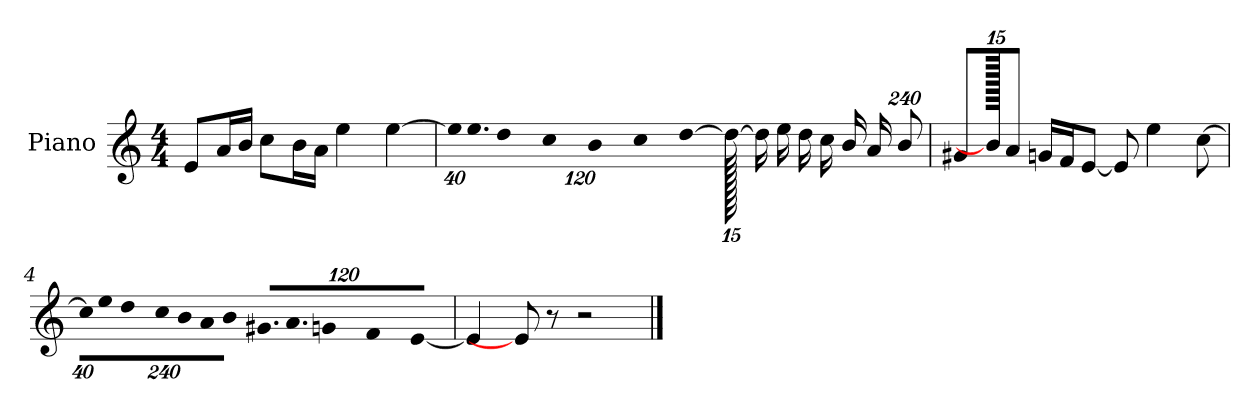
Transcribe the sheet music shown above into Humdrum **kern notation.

**kern
*part1
*staff1
*I"Piano
*I'P-no
*clefG2
*k[]
*M4/4
*MM90
=1
8e/L
16a/L
16b/JJ
8cc\L
16b\L
16a\JJ
4ee\
[4ee\
=2
*Xbrackettup
!LO:N:vis=32
640%23ee\KLL]
!LO:N:vis=16.
960%103ee\
!LO:N:vis=16
1920%137dd\
!LO:N:vis=16
1920%137cc\
!LO:N:vis=16
1920%137b\
!LO:N:vis=32
640%23cc\K
[384%41dd\J
1920dd\_
16dd\LL]
16ee\
16dd\
16cc\JJ
16b/LL
16a/J
[1920%239b/J
=3
8g#X/L
1920b/]
8a/J
16gn/LL
16f/J
[8e/J
8e/]
4ee\
[8cc\
!!LO:LB:g=z
=4
!LO:N:vis=32
640%23cc\KLL]
!LO:N:vis=16
1920%137ee\
!LO:N:vis=32
640%23dd\K
!LO:N:vis=16
1920%137cc\
!LO:N:vis=16
1920%137b\
!LO:N:vis=16
1920%137a\J
!LO:N:vis=8
960%137b\J
!LO:N:vis=16.
960%103g#X/LL
!LO:N:vis=16.
960%103a/
!LO:N:vis=16
1920%137gn/
!LO:N:vis=16
1920%137f/J
!LO:N:vis=8
[960%137e/J
=5
4e/]
8e/]
8r
2r
==
*-
